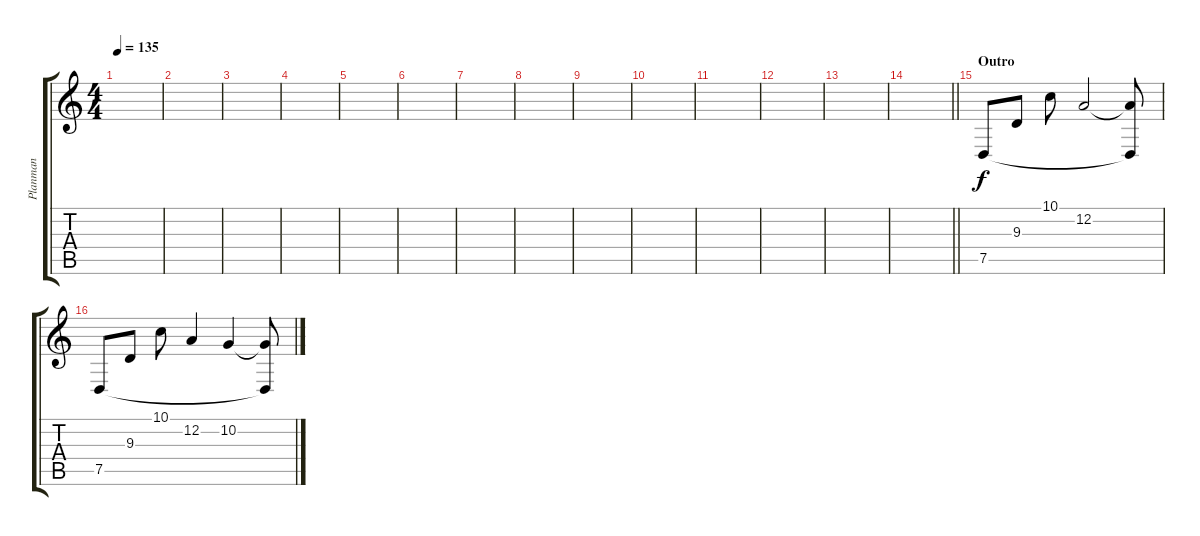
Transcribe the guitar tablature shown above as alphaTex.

\track ("Planman" "Planman") {instrument electricgrandpiano}
\staff {score tabs}
\tuning (D4 A3 F3 C3 G2 D2) {hide}
\ts (4 4)
\tempo 135
\clef g2
\ks c
|
|
|
|
|
|
|
|
|
|
|
|
|
\barLineRight lightlight
|
\section ("" "Outro")
7.5.8 9.3.8 10.1.8 12.2.2 (12.2{t} 7.5{t}).8 |
7.5.8 9.3.8 10.1.8 12.2.4 10.2.4 (10.2{t} 7.5{t}).8
